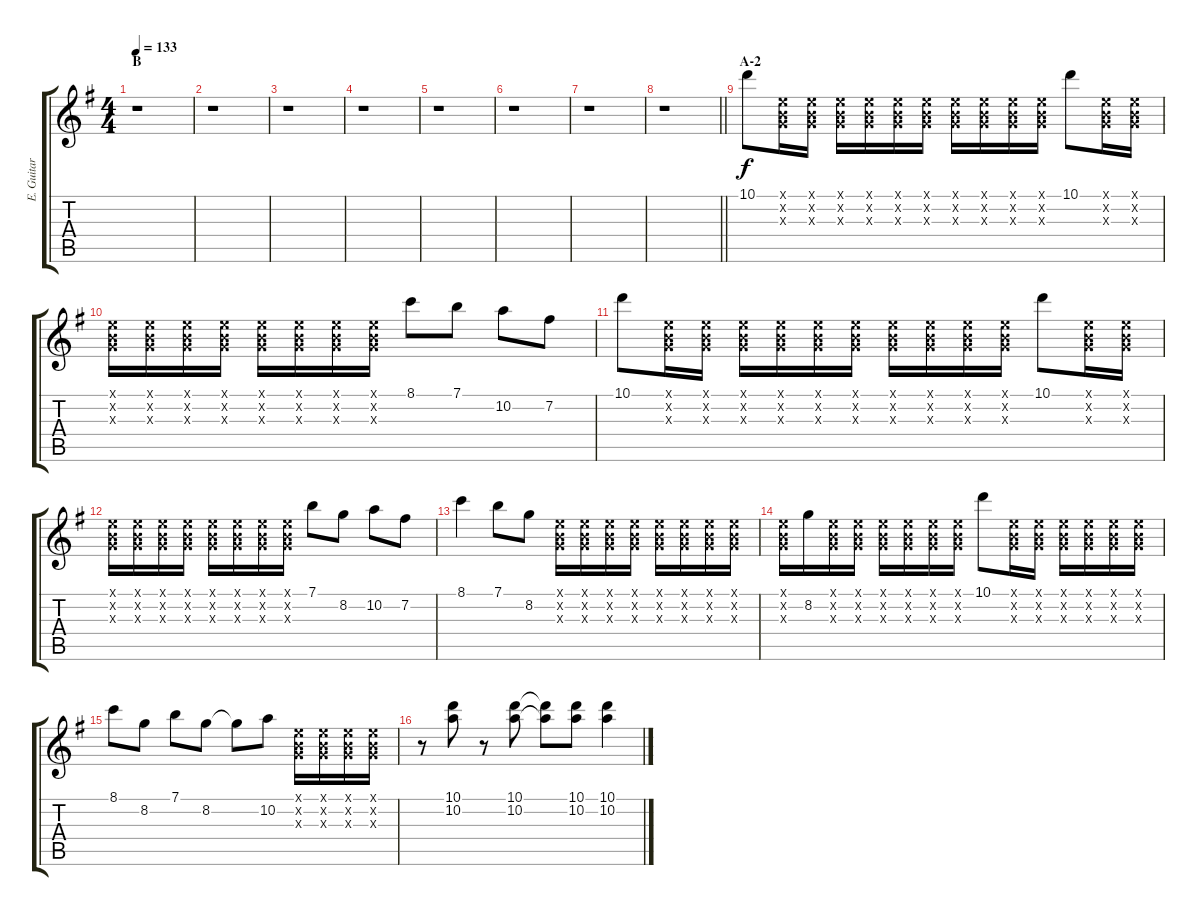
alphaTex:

\track ("E. Guitar II" "E. Guitar ") {instrument electricguitarclean}
\staff {score tabs}
\tuning (E4 B3 G3 D3 A2 E2) {hide}
\ts (4 4)
\section ("" "B")
\tempo 133
\clef g2
\ks g
r.1{dy f} |
r.1 |
r.1 |
r.1 |
r.1 |
r.1 |
r.1 |
\barLineRight lightlight
r.1 |
\section ("" "A-2")
10.1.8 (0.1{x} 0.2{x} 0.3{x}).16 (0.1{x} 0.2{x} 0.3{x}).16 (0.1{x} 0.2{x} 0.3{x}).16 (0.1{x} 0.2{x} 0.3{x}).16 (0.1{x} 0.2{x} 0.3{x}).16 (0.1{x} 0.2{x} 0.3{x}).16 (0.1{x} 0.2{x} 0.3{x}).16 (0.1{x} 0.2{x} 0.3{x}).16 (0.1{x} 0.2{x} 0.3{x}).16 (0.1{x} 0.2{x} 0.3{x}).16 10.1.8 (0.1{x} 0.2{x} 0.3{x}).16 (0.1{x} 0.2{x} 0.3{x}).16 |
(0.1{x} 0.2{x} 0.3{x}).16 (0.1{x} 0.2{x} 0.3{x}).16 (0.1{x} 0.2{x} 0.3{x}).16 (0.1{x} 0.2{x} 0.3{x}).16 (0.1{x} 0.2{x} 0.3{x}).16 (0.1{x} 0.2{x} 0.3{x}).16 (0.1{x} 0.2{x} 0.3{x}).16 (0.1{x} 0.2{x} 0.3{x}).16 8.1.8 7.1.8 10.2.8 7.2.8 |
10.1.8 (0.1{x} 0.2{x} 0.3{x}).16 (0.1{x} 0.2{x} 0.3{x}).16 (0.1{x} 0.2{x} 0.3{x}).16 (0.1{x} 0.2{x} 0.3{x}).16 (0.1{x} 0.2{x} 0.3{x}).16 (0.1{x} 0.2{x} 0.3{x}).16 (0.1{x} 0.2{x} 0.3{x}).16 (0.1{x} 0.2{x} 0.3{x}).16 (0.1{x} 0.2{x} 0.3{x}).16 (0.1{x} 0.2{x} 0.3{x}).16 10.1.8 (0.1{x} 0.2{x} 0.3{x}).16 (0.1{x} 0.2{x} 0.3{x}).16 |
(0.1{x} 0.2{x} 0.3{x}).16 (0.1{x} 0.2{x} 0.3{x}).16 (0.1{x} 0.2{x} 0.3{x}).16 (0.1{x} 0.2{x} 0.3{x}).16 (0.1{x} 0.2{x} 0.3{x}).16 (0.1{x} 0.2{x} 0.3{x}).16 (0.1{x} 0.2{x} 0.3{x}).16 (0.1{x} 0.2{x} 0.3{x}).16 7.1.8 8.2.8 10.2.8 7.2.8 |
8.1.4 7.1.8 8.2.8 (0.1{x} 0.2{x} 0.3{x}).16 (0.1{x} 0.2{x} 0.3{x}).16 (0.1{x} 0.2{x} 0.3{x}).16 (0.1{x} 0.2{x} 0.3{x}).16 (0.1{x} 0.2{x} 0.3{x}).16 (0.1{x} 0.2{x} 0.3{x}).16 (0.1{x} 0.2{x} 0.3{x}).16 (0.1{x} 0.2{x} 0.3{x}).16 |
(0.1{x} 0.2{x} 0.3{x}).16 8.2.16 (0.1{x} 0.2{x} 0.3{x}).16 (0.1{x} 0.2{x} 0.3{x}).16 (0.1{x} 0.2{x} 0.3{x}).16 (0.1{x} 0.2{x} 0.3{x}).16 (0.1{x} 0.2{x} 0.3{x}).16 (0.1{x} 0.2{x} 0.3{x}).16 10.1.8 (0.1{x} 0.2{x} 0.3{x}).16 (0.1{x} 0.2{x} 0.3{x}).16 (0.1{x} 0.2{x} 0.3{x}).16 (0.1{x} 0.2{x} 0.3{x}).16 (0.1{x} 0.2{x} 0.3{x}).16 (0.1{x} 0.2{x} 0.3{x}).16 |
8.1.8 8.2.8 7.1.8 8.2.8 8.2{t}.8 10.2.8 (0.1{x} 0.2{x} 0.3{x}).16 (0.1{x} 0.2{x} 0.3{x}).16 (0.1{x} 0.2{x} 0.3{x}).16 (0.1{x} 0.2{x} 0.3{x}).16 |
r.8 (10.1 10.2).8 r.8 (10.1 10.2).8 (10.1{t} 10.2{t}).8 (10.1 10.2).8 (10.1 10.2).4
